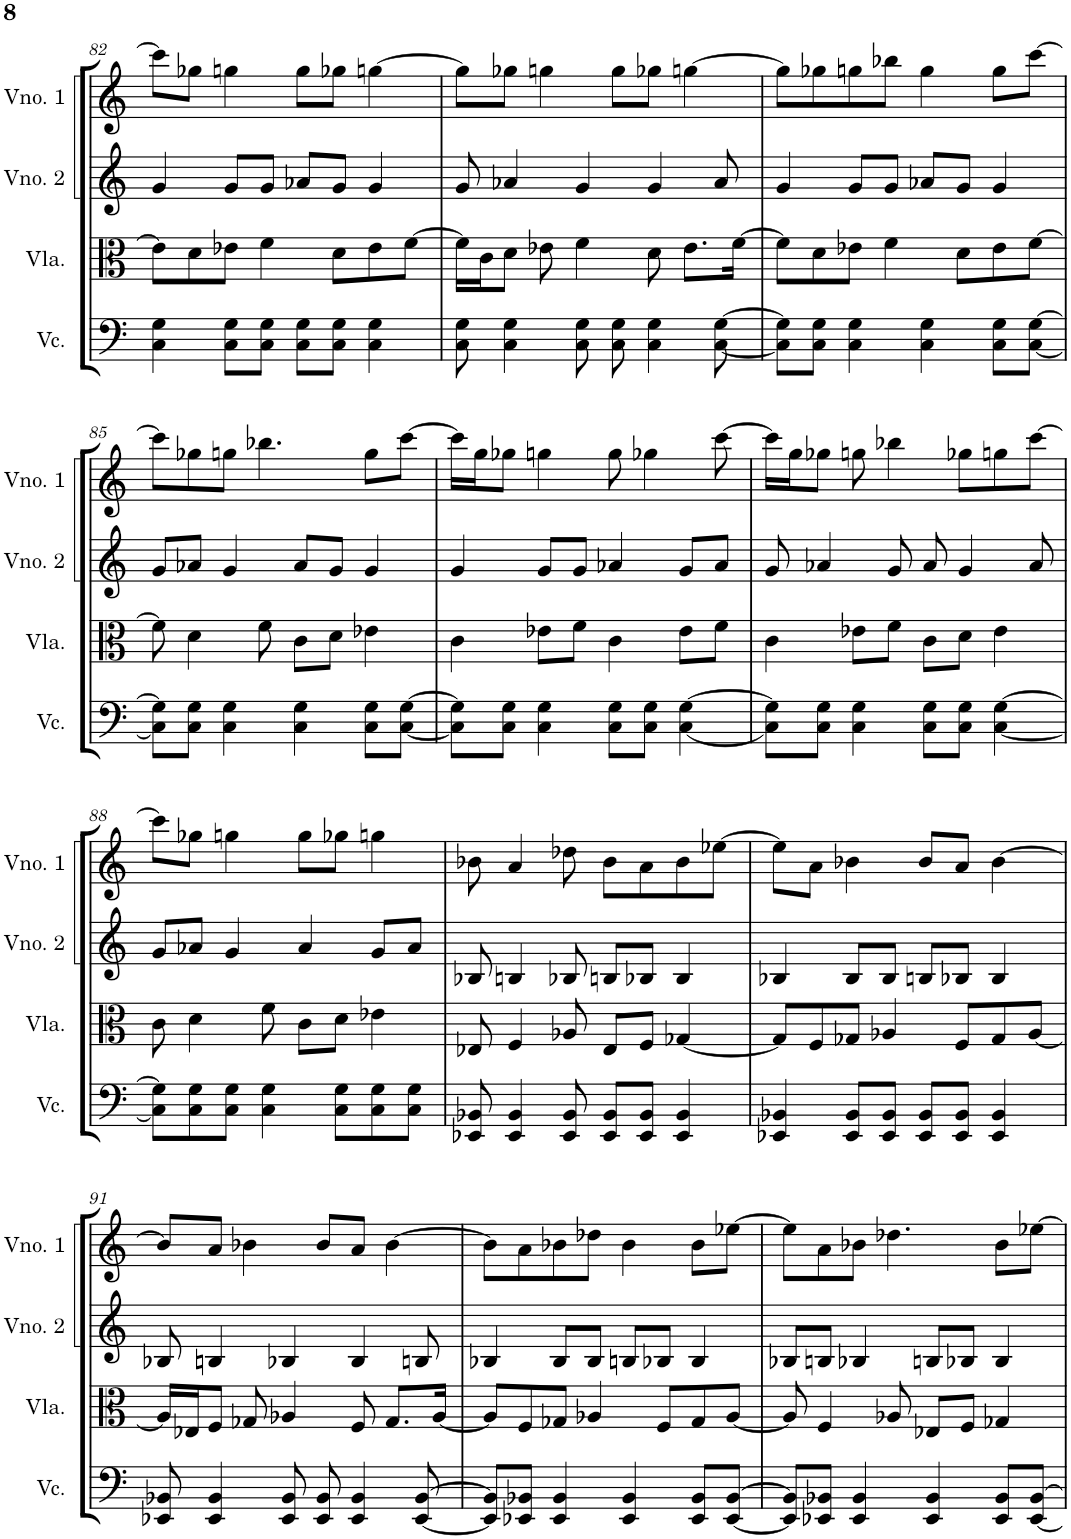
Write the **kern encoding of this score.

**kern	**kern	**kern	**kern
*part4	*part3	*part2	*part1
*staff4	*staff3	*staff2	*staff1
*I"Violoncelo	*I"Viola	*I"Violino 2	*I"Violino 1
*I'Vc.	*I'Vla.	*I'Vno. 2	*I'Vno. 1
!!LO:PB:g=z
*clefF4	*clefC3	*clefG2	*clefG2
*k[]	*k[]	*k[]	*k[]
*M4/4	*M4/4	*M4/4	*M4/4
=82	=82	=82	=82
4C\ 4G\	8e-\L]	4g/	8ccc\L]
.	8d\	.	8gg-X\J
8C\ 8G\L	8e-X\J	8g/L	4ggn\
8C\ 8G\J	4f\	8g/J	.
8C\ 8G\L	.	8a-X/L	8gg\L
8C\ 8G\J	8d\L	8g/J	8gg-X\J
4C\ 4G\	8e-\	4g/	[4ggn\
.	[8f\J	.	.
=83	=83	=83	=83
8C\ 8G\	16f\LL]	8g/	8gg\L]
.	16c\J	.	.
4C\ 4G\	8d\J	4a-X/	8gg-X\J
.	8e-X\	.	4ggn\
8C\ 8G\	4f\	4g/	.
8C\ 8G\	.	.	8gg\L
4C\ 4G\	8d\	4g/	8gg-X\J
.	8.e-\L	.	[4ggn\
[8C\ [8G\	.	8a-/	.
.	[16f\Jk	.	.
=84	=84	=84	=84
8C\] 8G\]L	8f\L]	4g/	8gg\L]
8C\ 8G\J	8d\	.	8gg-X\
4C\ 4G\	8e-X\J	8g/L	8ggn\
.	4f\	8g/J	8bb-X\J
4C\ 4G\	.	8a-X/L	4gg\
.	8d\L	8g/J	.
8C\ 8G\L	8e-\	4g/	8gg\L
[8C\ [8G\J	[8f\J	.	[8ccc\J
!!LO:LB:g=z
=85	=85	=85	=85
8C\] 8G\]L	8f\]	8g/L	8ccc\L]
8C\ 8G\J	4d\	8a-X/J	8gg-X\
4C\ 4G\	.	4g/	8ggn\J
.	8f\	.	4.bb-X\
4C\ 4G\	8c\L	8a-/L	.
.	8d\J	8g/J	.
8C\ 8G\L	4e-X\	4g/	8gg\L
[8C\ [8G\J	.	.	[8ccc\J
=86	=86	=86	=86
8C\] 8G\]L	4c\	4g/	16ccc\LL]
.	.	.	16gg\J
8C\ 8G\J	.	.	8gg-X\J
4C\ 4G\	8e-X\L	8g/L	4ggn\
.	8f\J	8g/J	.
8C\ 8G\L	4c\	4a-X/	8gg\
8C\ 8G\J	.	.	4gg-X\
[4C\ [4G\	8e-\L	8g/L	.
.	8f\J	8a-/J	[8ccc\
=87	=87	=87	=87
8C\] 8G\]L	4c\	8g/	16ccc\LL]
.	.	.	16gg\J
8C\ 8G\J	.	4a-X/	8gg-X\J
4C\ 4G\	8e-X\L	.	8ggn\
.	8f\J	8g/	4bb-X\
8C\ 8G\L	8c\L	8a-/	.
8C\ 8G\J	8d\J	4g/	8gg-X\L
[4C\ [4G\	4e-\	.	8ggn\
.	.	8a-/	[8ccc\J
!!LO:LB:g=z
=88	=88	=88	=88
8C\] 8G\]L	8c\	8g/L	8ccc\L]
8C\ 8G\	4d\	8a-X/J	8gg-X\J
8C\ 8G\J	.	4g/	4ggn\
4C\ 4G\	8f\	.	.
.	8c\L	4a-/	8gg\L
8C\ 8G\L	8d\J	.	8gg-X\J
8C\ 8G\	4e-X\	8g/L	4ggn\
8C\ 8G\J	.	8a-/J	.
=89	=89	=89	=89
8EE-X/ 8BB-X/	8E-X/	8B-X/	8b-X\
4EE-/ 4BB-/	4F/	4Bn/	4a/
8EE-/ 8BB-/	8A-X/	8B-X/	8dd-X\
8EE-/ 8BB-/L	8E-/L	8Bn/L	8b-\L
8EE-/ 8BB-/J	8F/J	8B-X/J	8a\
4EE-/ 4BB-/	[4G-X/	4B-/	8b-\
.	.	.	[8ee-X\J
=90	=90	=90	=90
4EE-X/ 4BB-X/	8G-/L]	4B-X/	8ee-\L]
.	8F/	.	8a\J
8EE-/ 8BB-/L	8G-X/J	8B-/L	4b-X\
8EE-/ 8BB-/J	4A-X/	8B-/J	.
8EE-/ 8BB-/L	.	8Bn/L	8b-/L
8EE-/ 8BB-/J	8F/L	8B-X/J	8a/J
4EE-/ 4BB-/	8G-/	4B-/	[4b-\
.	[8A-/J	.	.
!!LO:LB:g=z
=91	=91	=91	=91
8EE-X/ 8BB-X/	16A-/LL]	8B-X/	8b-/L]
.	16E-X/J	.	.
4EE-/ 4BB-/	8F/J	4Bn/	8a/J
.	8G-X/	.	4b-X\
8EE-/ 8BB-/	4A-X/	4B-X/	.
8EE-/ 8BB-/	.	.	8b-/L
4EE-/ 4BB-/	8F/	4B-/	8a/J
.	8.G-/L	.	[4b-\
[8EE-/ [8BB-/	.	8Bn/	.
.	[16A-/Jk	.	.
=92	=92	=92	=92
8EE-/] 8BB-/]L	8A-/L]	4B-X/	8b-\L]
8EE-X/ 8BB-X/J	8F/	.	8a\
4EE-/ 4BB-/	8G-X/J	8B-/L	8b-X\
.	4A-X/	8B-/J	8dd-X\J
4EE-/ 4BB-/	.	8Bn/L	4b-\
.	8F/L	8B-X/J	.
8EE-/ 8BB-/L	8G-/	4B-/	8b-\L
[8EE-/ [8BB-/J	[8A-/J	.	[8ee-X\J
=93	=93	=93	=93
8EE-/] 8BB-/]L	8A-/]	8B-X/L	8ee-\L]
8EE-X/ 8BB-X/J	4F/	8Bn/J	8a\
4EE-/ 4BB-/	.	4B-X/	8b-X\J
.	8A-X/	.	4.dd-X\
4EE-/ 4BB-/	8E-X/L	8Bn/L	.
.	8F/J	8B-X/J	.
8EE-/ 8BB-/L	4G-X/	4B-/	8b-\L
[8EE-/ [8BB-/J	.	.	[8ee-X\J
=	=	=	=
*-	*-	*-	*-
